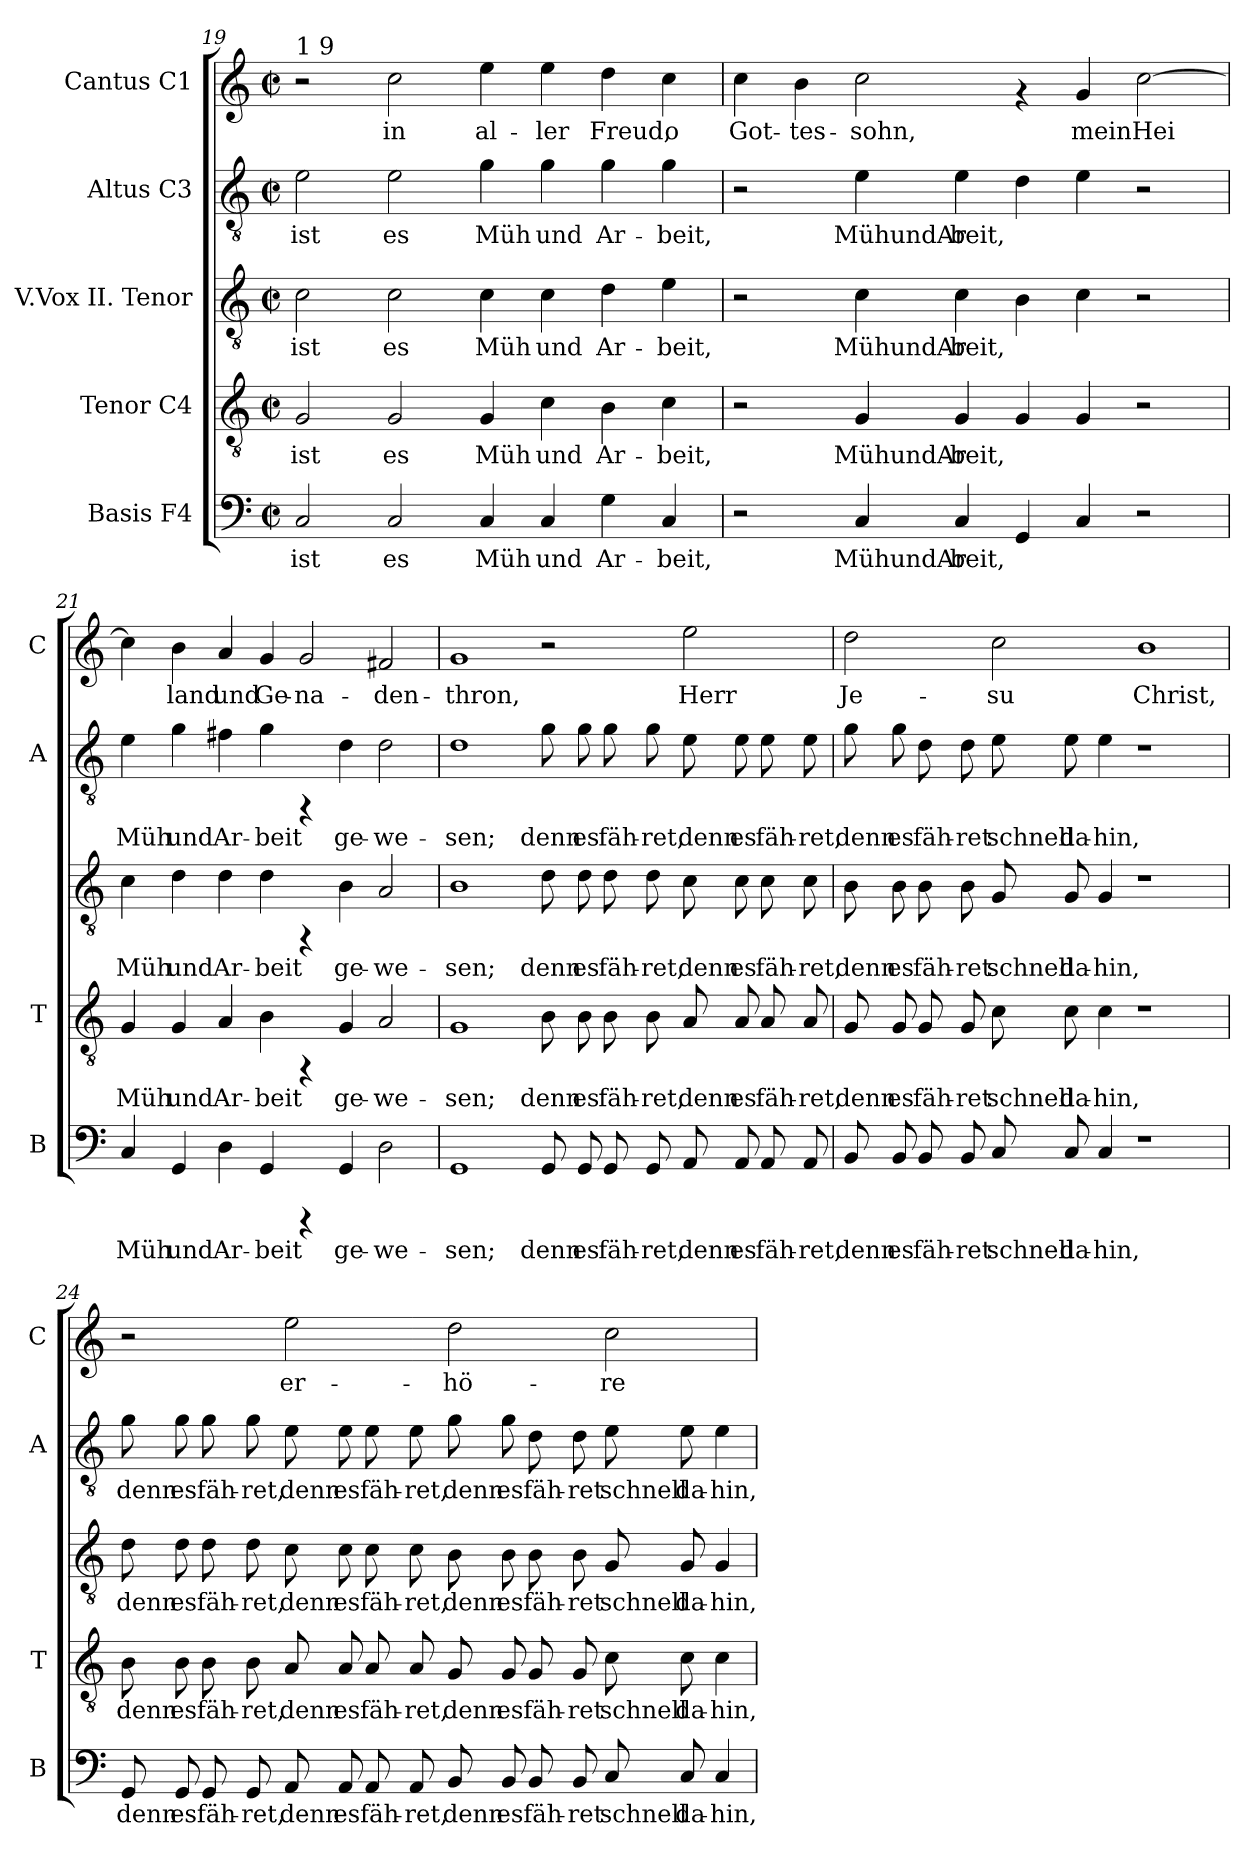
**kern	**text	**kern	**text	**kern	**text	**kern	**text	**kern	**text
*part5	*part5	*part4	*part4	*part3	*part3	*part2	*part2	*part1	*part1
*staff5	*staff5	*staff4	*staff4	*staff3	*staff3	*staff2	*staff2	*staff1	*staff1
*I"Basis  F4	*	*I"Tenor  C4	*	*I"V.Vox  II. Tenor	*	*I"Altus  C3	*	*I"Cantus  C1	*
*I'B	*	*I'T	*	*	*	*I'A	*	*I'C	*
!!LO:LB:g=z
*clefF4	*	*clefGv2	*	*clefGv2	*	*clefGv2	*	*clefG2	*
*k[]	*	*k[]	*	*k[]	*	*k[]	*	*k[]	*
*C:	*	*C:	*	*C:	*	*C:	*	*C:	*
*M2/2	*	*M2/2	*	*M2/2	*	*M2/2	*	*M2/2	*
*met(c|)	*	*met(c|)	*	*met(c|)	*	*met(c|)	*	*met(c|)	*
=19	=19	=19	=19	=19	=19	=19	=19	=19	=19
!	!	!	!	!	!	!	!	!LO:TX:a:t=1 9	!
!	!LO:LY:b:cj	!	!LO:LY:b:cj	!	!LO:LY:b:cj	!	!LO:LY:b:cj	!	!
2C/	ist	2G/	ist	2c\	ist	2e\	ist	2r	.
!	!LO:LY:b:cj	!	!LO:LY:b:cj	!	!LO:LY:b:cj	!	!LO:LY:b:cj	!	!LO:LY:b:cj
2C/	es	2G/	es	2c\	es	2e\	es	2cc\	in
!	!LO:LY:b:cj	!	!LO:LY:b:cj	!	!LO:LY:b:cj	!	!LO:LY:b:cj	!	!LO:LY:b:cj
4C/	Müh	4G/	Müh	4c\	Müh	4g\	Müh	4ee\	al-
!	!LO:LY:b:cj	!	!LO:LY:b:cj	!	!LO:LY:b:cj	!	!LO:LY:b:cj	!	!LO:LY:b:cj
4C/	und	4c\	und	4c\	und	4g\	und	4ee\	-ler
!	!LO:LY:b:cj	!	!LO:LY:b:cj	!	!LO:LY:b:cj	!	!LO:LY:b:cj	!	!LO:LY:b:cj
4G\	Ar-	4B\	Ar-	4d\	Ar-	4g\	Ar-	4dd\	Freud,
!	!LO:LY:b:cj	!	!LO:LY:b:cj	!	!LO:LY:b:cj	!	!LO:LY:b:cj	!	!LO:LY:b:cj
4C/	-beit,	4c\	-beit,	4e\	-beit,	4g\	-beit,	4cc\	o
=20	=20	=20	=20	=20	=20	=20	=20	=20	=20
!	!	!	!	!	!	!	!	!	!LO:LY:b:cj
2r	.	2r	.	2r	.	2r	.	4cc\	Got-
!	!	!	!	!	!	!	!	!	!LO:LY:b:cj
.	.	.	.	.	.	.	.	4b\	-tes-
!	!LO:LY:b:cj	!	!LO:LY:b:cj	!	!LO:LY:b:cj	!	!LO:LY:b:cj	!	!LO:LY:b:cj
4C/	MühundAr-	4G/	MühundAr-	4c\	MühundAr-	4e\	MühundAr-	2cc\	-sohn,
!	!LO:LY:b:cj	!	!LO:LY:b:cj	!	!LO:LY:b:cj	!	!LO:LY:b:cj	!	!
4C/	-beit,	4G/	-beit,	4c\	-beit,	4e\	-beit,	.	.
!	!LO:LY:b:cj	!	!LO:LY:b:cj	!	!LO:LY:b:cj	!	!LO:LY:b:cj	!	!
4GG/	.	4G/	.	4B\	.	4d\	.	4rf	.
!	!LO:LY:b:cj	!	!LO:LY:b:cj	!	!LO:LY:b:cj	!	!LO:LY:b:cj	!	!LO:LY:b:cj
4C/	.	4G/	.	4c\	.	4e\	.	4g/	meinHei-
!	!	!	!	!	!	!	!	!	!LO:LY:b:cj
2r	.	2r	.	2r	.	2r	.	[>2cc\	--
=21	=21	=21	=21	=21	=21	=21	=21	=21	=21
!	!LO:LY:b:cj	!	!LO:LY:b:cj	!	!LO:LY:b:cj	!	!LO:LY:b:cj	!	!LO:LY:b:cj
4C/	Müh	4G/	Müh	4c\	Müh	4e\	Müh	4cc\]	--
!	!LO:LY:b:cj	!	!LO:LY:b:cj	!	!LO:LY:b:cj	!	!LO:LY:b:cj	!	!LO:LY:b:cj
4GG/	und	4G/	und	4d\	und	4g\	und	4b\	-land
!	!LO:LY:b:cj	!	!LO:LY:b:cj	!	!LO:LY:b:cj	!	!LO:LY:b:cj	!	!LO:LY:b:cj
4D\	Ar-	4A/	Ar-	4d\	Ar-	4f#X\	Ar-	4a/	und
!	!LO:LY:b:cj	!	!LO:LY:b:cj	!	!LO:LY:b:cj	!	!LO:LY:b:cj	!	!LO:LY:b:cj
4GG/	-beit	4B\	-beit	4d\	-beit	4g\	-beit	4g/	Ge-
!	!	!	!	!	!	!	!	!	!LO:LY:b:cj
4rCCC	.	4rFF	.	4rFF	.	4rFF	.	2g/	-na-
!	!LO:LY:b:cj	!	!LO:LY:b:cj	!	!LO:LY:b:cj	!	!LO:LY:b:cj	!	!
4GG/	ge-	4G/	ge-	4B\	ge-	4d\	ge-	.	.
!	!LO:LY:b:cj	!	!LO:LY:b:cj	!	!LO:LY:b:cj	!	!LO:LY:b:cj	!	!LO:LY:b:cj
2D\	-we-	2A/	-we-	2A/	-we-	2d\	-we-	2f#X/	-den-
=22	=22	=22	=22	=22	=22	=22	=22	=22	=22
!	!LO:LY:b:cj	!	!LO:LY:b:cj	!	!LO:LY:b:cj	!	!LO:LY:b:cj	!	!LO:LY:b:cj
1GG	-sen;	1G	-sen;	1B	-sen;	1d	-sen;	1g	-thron,
!	!LO:LY:b:cj	!	!LO:LY:b:cj	!	!LO:LY:b:cj	!	!LO:LY:b:cj	!	!
8GG/	denn	8B\	denn	8d\	denn	8g\	denn	2r	.
!	!LO:LY:b:cj	!	!LO:LY:b:cj	!	!LO:LY:b:cj	!	!LO:LY:b:cj	!	!
8GG/	es	8B\	es	8d\	es	8g\	es	.	.
!	!LO:LY:b:cj	!	!LO:LY:b:cj	!	!LO:LY:b:cj	!	!LO:LY:b:cj	!	!
8GG/	fäh-	8B\	fäh-	8d\	fäh-	8g\	fäh-	.	.
!	!LO:LY:b:cj	!	!LO:LY:b:cj	!	!LO:LY:b:cj	!	!LO:LY:b:cj	!	!
8GG/	-ret,	8B\	-ret,	8d\	-ret,	8g\	-ret,	.	.
!	!LO:LY:b:cj	!	!LO:LY:b:cj	!	!LO:LY:b:cj	!	!LO:LY:b:cj	!	!LO:LY:b:cj
8AA/	denn	8A/	denn	8c\	denn	8e\	denn	2ee\	Herr
!	!LO:LY:b:cj	!	!LO:LY:b:cj	!	!LO:LY:b:cj	!	!LO:LY:b:cj	!	!
8AA/	es	8A/	es	8c\	es	8e\	es	.	.
!	!LO:LY:b:cj	!	!LO:LY:b:cj	!	!LO:LY:b:cj	!	!LO:LY:b:cj	!	!
8AA/	fäh-	8A/	fäh-	8c\	fäh-	8e\	fäh-	.	.
!	!LO:LY:b:cj	!	!LO:LY:b:cj	!	!LO:LY:b:cj	!	!LO:LY:b:cj	!	!
8AA/	-ret,	8A/	-ret,	8c\	-ret,	8e\	-ret,	.	.
!!LO:PB:g=z
=23	=23	=23	=23	=23	=23	=23	=23	=23	=23
!	!LO:LY:b:cj	!	!LO:LY:b:cj	!	!LO:LY:b:cj	!	!LO:LY:b:cj	!	!LO:LY:b:cj
8BB/	denn	8G/	denn	8B\	denn	8g\	denn	2dd\	Je-
!	!LO:LY:b:cj	!	!LO:LY:b:cj	!	!LO:LY:b:cj	!	!LO:LY:b:cj	!	!
8BB/	es	8G/	es	8B\	es	8g\	es	.	.
!	!LO:LY:b:cj	!	!LO:LY:b:cj	!	!LO:LY:b:cj	!	!LO:LY:b:cj	!	!
8BB/	fäh-	8G/	fäh-	8B\	fäh-	8d\	fäh-	.	.
!	!LO:LY:b:cj	!	!LO:LY:b:cj	!	!LO:LY:b:cj	!	!LO:LY:b:cj	!	!
8BB/	-ret	8G/	-ret	8B\	-ret	8d\	-ret	.	.
!	!LO:LY:b:cj	!	!LO:LY:b:cj	!	!LO:LY:b:cj	!	!LO:LY:b:cj	!	!LO:LY:b:cj
8C/	schnell	8c\	schnell	8G/	schnell	8e\	schnell	2cc\	-su
!	!LO:LY:b:cj	!	!LO:LY:b:cj	!	!LO:LY:b:cj	!	!LO:LY:b:cj	!	!
8C/	da-	8c\	da-	8G/	da-	8e\	da-	.	.
!	!LO:LY:b:cj	!	!LO:LY:b:cj	!	!LO:LY:b:cj	!	!LO:LY:b:cj	!	!
4C/	-hin,	4c\	-hin,	4G/	-hin,	4e\	-hin,	.	.
!	!	!	!	!	!	!	!	!	!LO:LY:b:cj
1r	.	1r	.	1r	.	1r	.	1b	Christ,
=24	=24	=24	=24	=24	=24	=24	=24	=24	=24
!	!LO:LY:b:cj	!	!LO:LY:b:cj	!	!LO:LY:b:cj	!	!LO:LY:b:cj	!	!
8GG/	denn	8B\	denn	8d\	denn	8g\	denn	2r	.
!	!LO:LY:b:cj	!	!LO:LY:b:cj	!	!LO:LY:b:cj	!	!LO:LY:b:cj	!	!
8GG/	es	8B\	es	8d\	es	8g\	es	.	.
!	!LO:LY:b:cj	!	!LO:LY:b:cj	!	!LO:LY:b:cj	!	!LO:LY:b:cj	!	!
8GG/	fäh-	8B\	fäh-	8d\	fäh-	8g\	fäh-	.	.
!	!LO:LY:b:cj	!	!LO:LY:b:cj	!	!LO:LY:b:cj	!	!LO:LY:b:cj	!	!
8GG/	-ret,	8B\	-ret,	8d\	-ret,	8g\	-ret,	.	.
!	!LO:LY:b:cj	!	!LO:LY:b:cj	!	!LO:LY:b:cj	!	!LO:LY:b:cj	!	!LO:LY:b:cj
8AA/	denn	8A/	denn	8c\	denn	8e\	denn	2ee\	er-
!	!LO:LY:b:cj	!	!LO:LY:b:cj	!	!LO:LY:b:cj	!	!LO:LY:b:cj	!	!
8AA/	es	8A/	es	8c\	es	8e\	es	.	.
!	!LO:LY:b:cj	!	!LO:LY:b:cj	!	!LO:LY:b:cj	!	!LO:LY:b:cj	!	!
8AA/	fäh-	8A/	fäh-	8c\	fäh-	8e\	fäh-	.	.
!	!LO:LY:b:cj	!	!LO:LY:b:cj	!	!LO:LY:b:cj	!	!LO:LY:b:cj	!	!
8AA/	-ret,	8A/	-ret,	8c\	-ret,	8e\	-ret,	.	.
!	!LO:LY:b:cj	!	!LO:LY:b:cj	!	!LO:LY:b:cj	!	!LO:LY:b:cj	!	!LO:LY:b:cj
8BB/	denn	8G/	denn	8B\	denn	8g\	denn	2dd\	-hö-
!	!LO:LY:b:cj	!	!LO:LY:b:cj	!	!LO:LY:b:cj	!	!LO:LY:b:cj	!	!
8BB/	es	8G/	es	8B\	es	8g\	es	.	.
!	!LO:LY:b:cj	!	!LO:LY:b:cj	!	!LO:LY:b:cj	!	!LO:LY:b:cj	!	!
8BB/	fäh-	8G/	fäh-	8B\	fäh-	8d\	fäh-	.	.
!	!LO:LY:b:cj	!	!LO:LY:b:cj	!	!LO:LY:b:cj	!	!LO:LY:b:cj	!	!
8BB/	-ret	8G/	-ret	8B\	-ret	8d\	-ret	.	.
!	!LO:LY:b:cj	!	!LO:LY:b:cj	!	!LO:LY:b:cj	!	!LO:LY:b:cj	!	!LO:LY:b:cj
8C/	schnell	8c\	schnell	8G/	schnell	8e\	schnell	2cc\	-re
!	!LO:LY:b:cj	!	!LO:LY:b:cj	!	!LO:LY:b:cj	!	!LO:LY:b:cj	!	!
8C/	da-	8c\	da-	8G/	da-	8e\	da-	.	.
!	!LO:LY:b:cj	!	!LO:LY:b:cj	!	!LO:LY:b:cj	!	!LO:LY:b:cj	!	!
4C/	-hin,	4c\	-hin,	4G/	-hin,	4e\	-hin,	.	.
=	=	=	=	=	=	=	=	=	=
*-	*-	*-	*-	*-	*-	*-	*-	*-	*-
